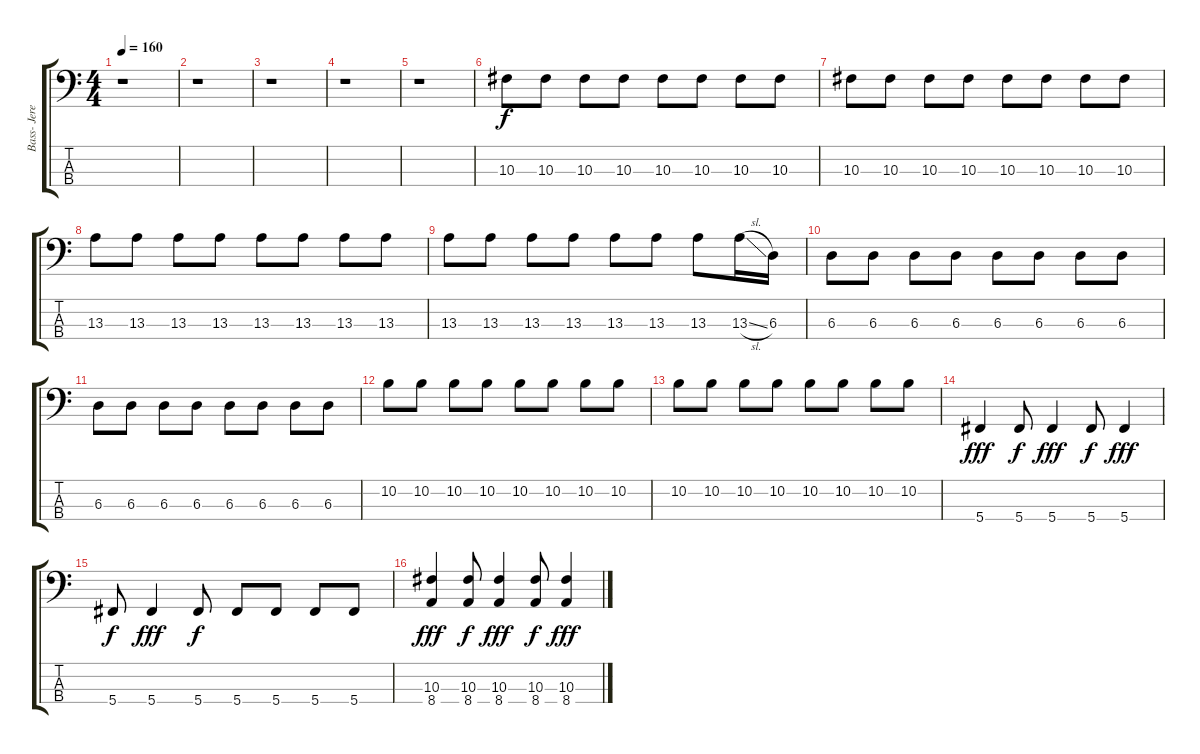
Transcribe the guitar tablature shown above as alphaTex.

\track ("Bass- Jeremy Davis" "Bass- Jere") {instrument electricbasspick}
\staff {score tabs}
\tuning (Gb2 Db2 Ab1 Db1) {hide}
\ts (4 4)
\tempo 160
\clef f4
\ks c
r.1{dy f} |
r.1 |
r.1 |
r.1 |
r.1 |
10.3.8 10.3.8 10.3.8 10.3.8 10.3.8 10.3.8 10.3.8 10.3.8 |
10.3.8 10.3.8 10.3.8 10.3.8 10.3.8 10.3.8 10.3.8 10.3.8 |
13.3.8 13.3.8 13.3.8 13.3.8 13.3.8 13.3.8 13.3.8 13.3.8 |
13.3.8 13.3.8 13.3.8 13.3.8 13.3.8 13.3.8 13.3.8 13.3{sl}.16 6.3.16 |
6.3.8 6.3.8 6.3.8 6.3.8 6.3.8 6.3.8 6.3.8 6.3.8 |
6.3.8 6.3.8 6.3.8 6.3.8 6.3.8 6.3.8 6.3.8 6.3.8 |
10.2.8 10.2.8 10.2.8 10.2.8 10.2.8 10.2.8 10.2.8 10.2.8 |
10.2.8 10.2.8 10.2.8 10.2.8 10.2.8 10.2.8 10.2.8 10.2.8 |
5.4.4{dy fff} 5.4.8{dy f} 5.4.4{dy fff} 5.4.8{dy f} 5.4.4{dy fff} |
5.4.8{dy f} 5.4.4{dy fff} 5.4.8{dy f} 5.4.8 5.4.8 5.4.8 5.4.8 |
(10.3 8.4).4{dy fff} (10.3 8.4).8{dy f} (10.3 8.4).4{dy fff} (10.3 8.4).8{dy f} (10.3 8.4).4{dy fff}
